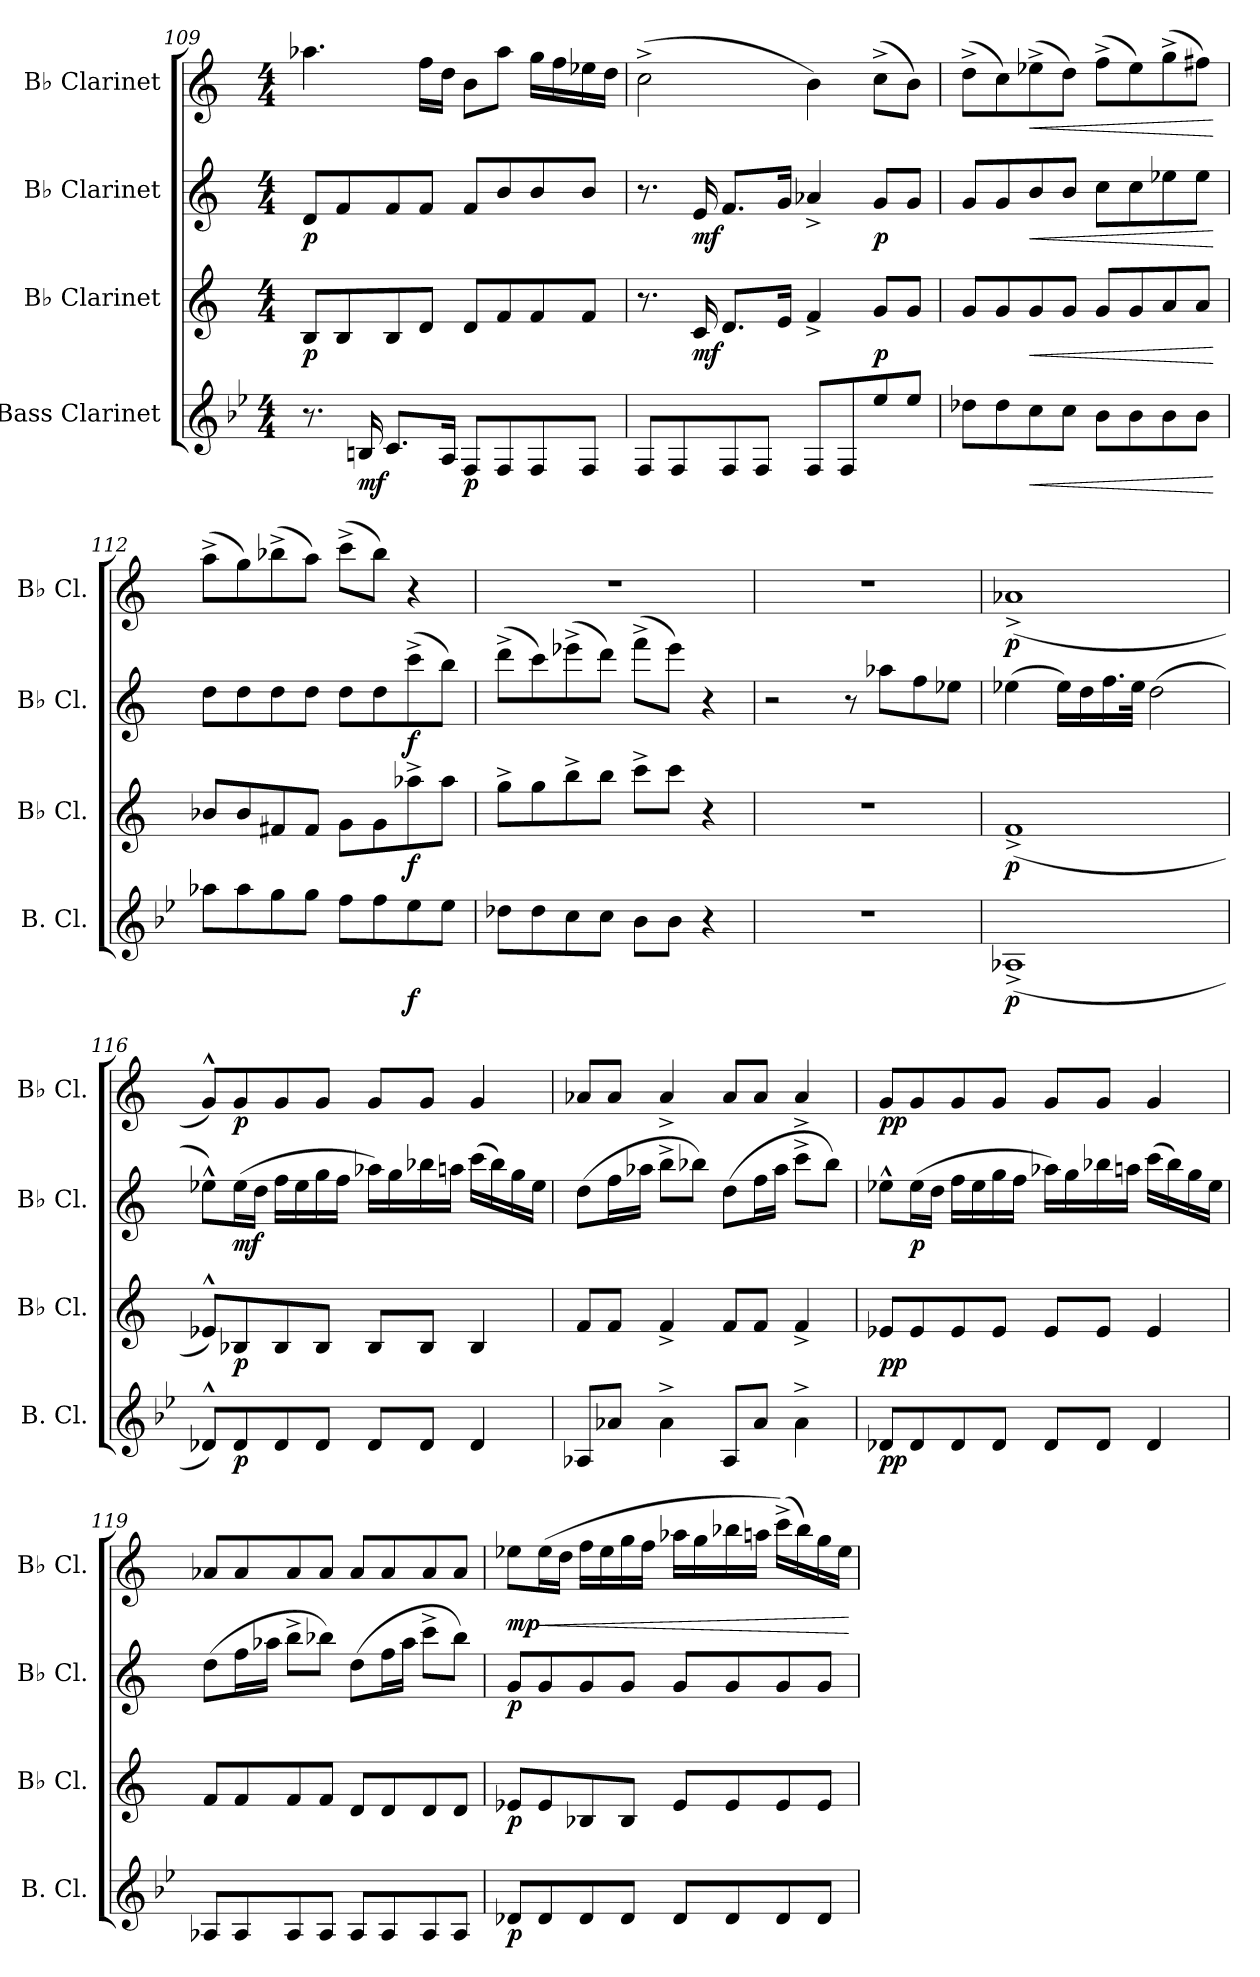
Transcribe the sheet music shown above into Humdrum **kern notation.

**kern	**dynam	**kern	**dynam	**kern	**dynam	**kern	**dynam
*part4	*part4	*part3	*part3	*part2	*part2	*part1	*part1
*staff4	*staff4	*staff3	*staff3	*staff2	*staff2	*staff1	*staff1
*I"Bass Clarinet	*	*I"B♭ Clarinet	*	*I"B♭ Clarinet	*	*I"B♭ Clarinet	*
*I'B. Cl.	*	*I'B♭ Cl.	*	*I'B♭ Cl.	*	*I'B♭ Cl.	*
!!LO:PB:g=z
*clefG2	*	*clefG2	*	*clefG2	*	*clefG2	*
*ITrd8c14	*	*ITrd1c2	*	*ITrd1c2	*	*ITrd1c2	*
*k[b-e-]	*	*k[b-e-]	*	*k[b-e-]	*	*k[b-e-]	*
*M4/4	*	*M4/4	*	*M4/4	*	*M4/4	*
=109	=109	=109	=109	=109	=109	=109	=109
!	!	!	!LO:DY:b	!	!LO:DY:b	!	!
8.r	.	8A/L	p	8c/L	p	4.gg-X\	.
.	.	8A/	.	8e-/	.	.	.
!	!LO:DY:b	!	!	!	!	!	!
16BBn/	mf	.	.	.	.	.	.
8.C/L	.	8A/	.	8e-/	.	.	.
.	.	8c/J	.	8e-/J	.	16ee-\LL	.
16AA/Jk	.	.	.	.	.	16cc\JJ	.
!	!LO:DY:b	!	!	!	!	!	!
8FF/L	p	8c/L	.	8e-/L	.	8a\L	.
8FF/	.	8e-/	.	8a/	.	8gg-\J	.
8FF/	.	8e-/	.	8a/	.	16ff\LL	.
.	.	.	.	.	.	16ee-\	.
8FF/J	.	8e-/J	.	8a/J	.	16dd-X\	.
.	.	.	.	.	.	16cc\JJ	.
=110	=110	=110	=110	=110	=110	=110	=110
8FF/L	.	8.r	.	8.r	.	(2b-^\	.
8FF/	.	.	.	.	.	.	.
!	!	!	!LO:DY:b	!	!LO:DY:b	!	!
.	.	16B-/	mf	16d/	mf	.	.
8FF/	.	8.c/L	.	8.e-/L	.	.	.
8FF/J	.	.	.	.	.	.	.
.	.	16d/Jk	.	16f/Jk	.	.	.
8FF/L	.	4e-^/	.	4g-X^/	.	4a\)	.
8FF/	.	.	.	.	.	.	.
!	!	!	!LO:DY:b	!	!LO:DY:b	!	!
8e-/	.	8f/L	p	8f/L	p	(8b-^\L	.
8e-/J	.	8f/J	.	8f/J	.	8a\J)	.
=111	=111	=111	=111	=111	=111	=111	=111
8d-X\L	.	8f/L	.	8f/L	.	(8cc^\L	.
8d-\	.	8f/	.	8f/	.	8b-\)	.
!	!LO:HP:b	!	!LO:HP:b	!	!LO:HP:b	!	!LO:HP:b
8c\	<	8f/	<	8a/	<	(8dd-X^\	<
8c\J	.	8f/J	.	8a/J	.	8cc\J)	.
8B-\L	.	8f/L	.	8b-\L	.	(8ee-^\L	.
8B-\	.	8f/	.	8b-\	.	8dd-\)	.
8B-\	.	8g/	.	8dd-X\	.	(8ff^\	.
8B-\J	.	8g/J	.	8dd-\J	.	8een\J)	.
.	[	.	[	.	[	.	[
!!LO:LB:g=z
=112	=112	=112	=112	=112	=112	=112	=112
8a-X\L	.	8a-X/L	.	8cc\L	.	(8gg^\L	.
8a-\	.	8a-/	.	8cc\	.	8ff\)	.
8g\	.	8en/	.	8cc\	.	(8aa-X^\	.
8g\J	.	8e/J	.	8cc\J	.	8gg\J)	.
8f\L	.	8f\L	.	8cc\L	.	(8bb-^\L	.
8f\	.	8f\	.	8cc\	.	8aa-\J)	.
!	!LO:DY:b	!	!LO:DY:b	!	!LO:DY:b	!	!
8e-\	f	8gg-X^\	f	(8bb-^\	f	4r	.
8e-\J	.	8gg-\J	.	8aa\J)	.	.	.
=113	=113	=113	=113	=113	=113	=113	=113
8d-X\L	.	8ff^\L	.	(8ccc^\L	.	1r	.
8d-\	.	8ff\	.	8bb-\)	.	.	.
8c\	.	8aa^\	.	(8ddd-X^\	.	.	.
8c\J	.	8aa\J	.	8ccc\J)	.	.	.
8B-\L	.	8bb-^\L	.	(8eee-^\L	.	.	.
8B-\J	.	8bb-\J	.	8ddd-\J)	.	.	.
4r	.	4r	.	4r	.	.	.
=114	=114	=114	=114	=114	=114	=114	=114
1r	.	1r	.	2r	.	1r	.
.	.	.	.	8r	.	.	.
.	.	.	.	8gg-X\L	.	.	.
.	.	.	.	8ee-\	.	.	.
.	.	.	.	8dd-X\J	.	.	.
=115	=115	=115	=115	=115	=115	=115	=115
!	!LO:DY:b	!	!LO:DY:b	!	!	!	!LO:DY:b
(1AA-X^	p	(1e-^	p	(4dd-X\	.	(1g-X^	p
.	.	.	.	16dd-\LL)	.	.	.
.	.	.	.	16cc\	.	.	.
.	.	.	.	16.ee-\	.	.	.
.	.	.	.	32dd-\JJk	.	.	.
.	.	.	.	(2cc\	.	.	.
!!LO:LB:g=z
=116	=116	=116	=116	=116	=116	=116	=116
8D-X^^/L)	.	8d-X^^/L)	.	8dd-X^^\L)	.	8f^^/L)	.
!	!LO:DY:b	!	!LO:DY:b	!	!LO:DY:b	!	!LO:DY:b
8D-/	p	8A-X/	p	(16dd-\L	mf	8f/	p
.	.	.	.	16cc\JJ	.	.	.
8D-/	.	8A-/	.	16ee-\LL	.	8f/	.
.	.	.	.	16dd-\	.	.	.
8D-/J	.	8A-/J	.	16ff\	.	8f/J	.
.	.	.	.	16ee-\JJ	.	.	.
8D-/L	.	8A-/L	.	16gg-X\LL)	.	8f/L	.
.	.	.	.	16ff\	.	.	.
8D-/J	.	8A-/J	.	16aa-X\	.	8f/J	.
.	.	.	.	16ggn\JJ	.	.	.
4D-/	.	4A-/	.	(16bb-\LL	.	4f/	.
.	.	.	.	16aa-\)	.	.	.
.	.	.	.	16ff\	.	.	.
.	.	.	.	16dd-\JJ	.	.	.
=117	=117	=117	=117	=117	=117	=117	=117
8AA-X/L	.	8e-/L	.	(8cc\L	.	8g-X/L	.
8A-X/J	.	8e-/J	.	16ee-\L	.	8g-/J	.
.	.	.	.	16gg-X\JJ	.	.	.
4A-^\	.	4e-^/	.	8aa^\L	.	4g-^/	.
.	.	.	.	8aa-X\J)	.	.	.
8AA-/L	.	8e-/L	.	(8cc\L	.	8g-/L	.
8A-/J	.	8e-/J	.	16ee-\L	.	8g-/J	.
.	.	.	.	16gg-\JJ	.	.	.
4A-^\	.	4e-^/	.	8bb-^\L	.	4g-^/	.
.	.	.	.	8aa-\J)	.	.	.
!!LO:PB:g=z
=118	=118	=118	=118	=118	=118	=118	=118
!	!LO:DY:b	!	!LO:DY:b	!	!	!	!LO:DY:b
8D-X/L	pp	8d-X/L	pp	8dd-X^^\L	.	8f/L	pp
!	!	!	!	!	!LO:DY:b	!	!
8D-/	.	8d-/	.	(16dd-\L	p	8f/	.
.	.	.	.	16cc\JJ	.	.	.
8D-/	.	8d-/	.	16ee-\LL	.	8f/	.
.	.	.	.	16dd-\	.	.	.
8D-/J	.	8d-/J	.	16ff\	.	8f/J	.
.	.	.	.	16ee-\JJ	.	.	.
8D-/L	.	8d-/L	.	16gg-X\LL)	.	8f/L	.
.	.	.	.	16ff\	.	.	.
8D-/J	.	8d-/J	.	16aa-X\	.	8f/J	.
.	.	.	.	16ggn\JJ	.	.	.
4D-/	.	4d-/	.	(16bb-\LL	.	4f/	.
.	.	.	.	16aa-\)	.	.	.
.	.	.	.	16ff\	.	.	.
.	.	.	.	16dd-\JJ	.	.	.
=119	=119	=119	=119	=119	=119	=119	=119
8AA-X/L	.	8e-/L	.	(8cc\L	.	8g-X/L	.
8AA-/	.	8e-/	.	16ee-\L	.	8g-/	.
.	.	.	.	16gg-X\JJ	.	.	.
8AA-/	.	8e-/	.	8aa^\L	.	8g-/	.
8AA-/J	.	8e-/J	.	8aa-X\J)	.	8g-/J	.
8AA-/L	.	8c/L	.	(8cc\L	.	8g-/L	.
8AA-/	.	8c/	.	16ee-\L	.	8g-/	.
.	.	.	.	16gg-\JJ	.	.	.
8AA-/	.	8c/	.	8bb-^\L	.	8g-/	.
8AA-/J	.	8c/J	.	8aa-\J)	.	8g-/J	.
!!LO:LB:g=z
=120	=120	=120	=120	=120	=120	=120	=120
!	!LO:DY:b	!	!LO:DY:b	!	!LO:DY:b	!	!LO:DY:b
8D-X/L	p	8d-X/L	p	8f/L	p	8dd-X\L	mp
!	!	!	!	!	!	!	!LO:HP:b
8D-/	.	8d-/	.	8f/	.	(16dd-\L	<
.	.	.	.	.	.	16cc\JJ	.
8D-/	.	8A-X/	.	8f/	.	16ee-\LL	.
.	.	.	.	.	.	16dd-\	.
8D-/J	.	8A-/J	.	8f/J	.	16ff\	.
.	.	.	.	.	.	16ee-\JJ	.
8D-/L	.	8d-/L	.	8f/L	.	16gg-X\LL	.
.	.	.	.	.	.	16ff\	.
8D-/	.	8d-/	.	8f/	.	16aa-X\	.
.	.	.	.	.	.	16ggn\JJ	.
8D-/	.	8d-/	.	8f/	.	(16bb-^\LL)	.
.	.	.	.	.	.	16aa-\)	.
8D-/J	.	8d-/J	.	8f/J	.	16ff\	.
.	.	.	.	.	.	16dd-\JJ	.
.	.	.	.	.	.	.	[
=	=	=	=	=	=	=	=
*-	*-	*-	*-	*-	*-	*-	*-
